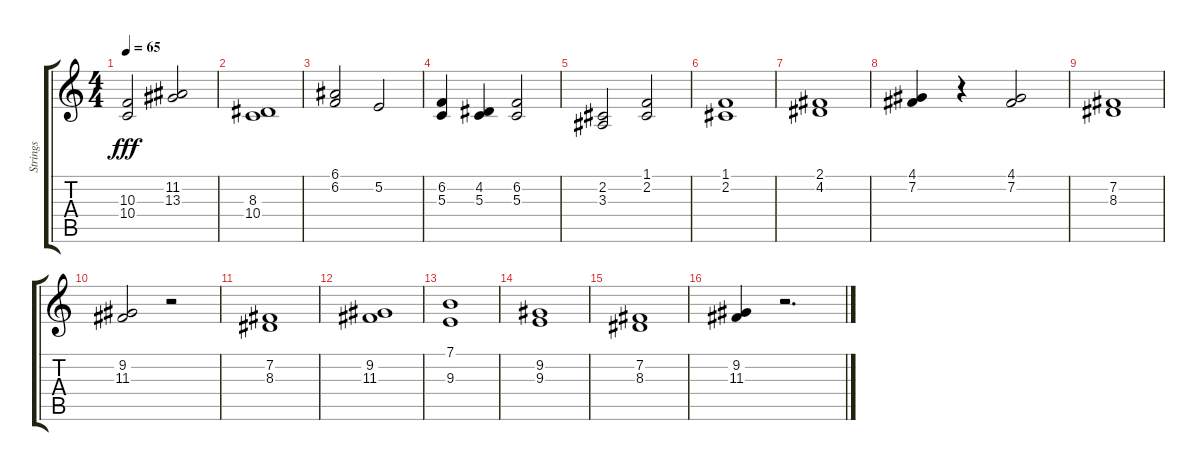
\track ("Strings" "Strings") {instrument stringensemble2}
\staff {score tabs}
\tuning (E4 B3 G3 D3 A2 E2) {hide}
\ts (4 4)
\tempo 65
\clef g2
\ks c
(10.3 10.4).2{dy fff} (11.2 13.3).2 |
(8.3 10.4).1 |
(6.1 6.2).2 5.2.2 |
(6.2 5.3).4 (4.2 5.3).4 (6.2 5.3).2 |
(2.2 3.3).2 (1.1 2.2).2 |
(1.1 2.2).1 |
(2.1 4.2).1 |
(4.1 7.2).4 r.4 (4.1 7.2).2 |
(7.2 8.3).1 |
(9.2 11.3).2 r.2 |
(7.2 8.3).1 |
(9.2 11.3).1 |
(7.1 9.3).1 |
(9.2 9.3).1 |
(7.2 8.3).1 |
(9.2 11.3).4 r.2{d}
